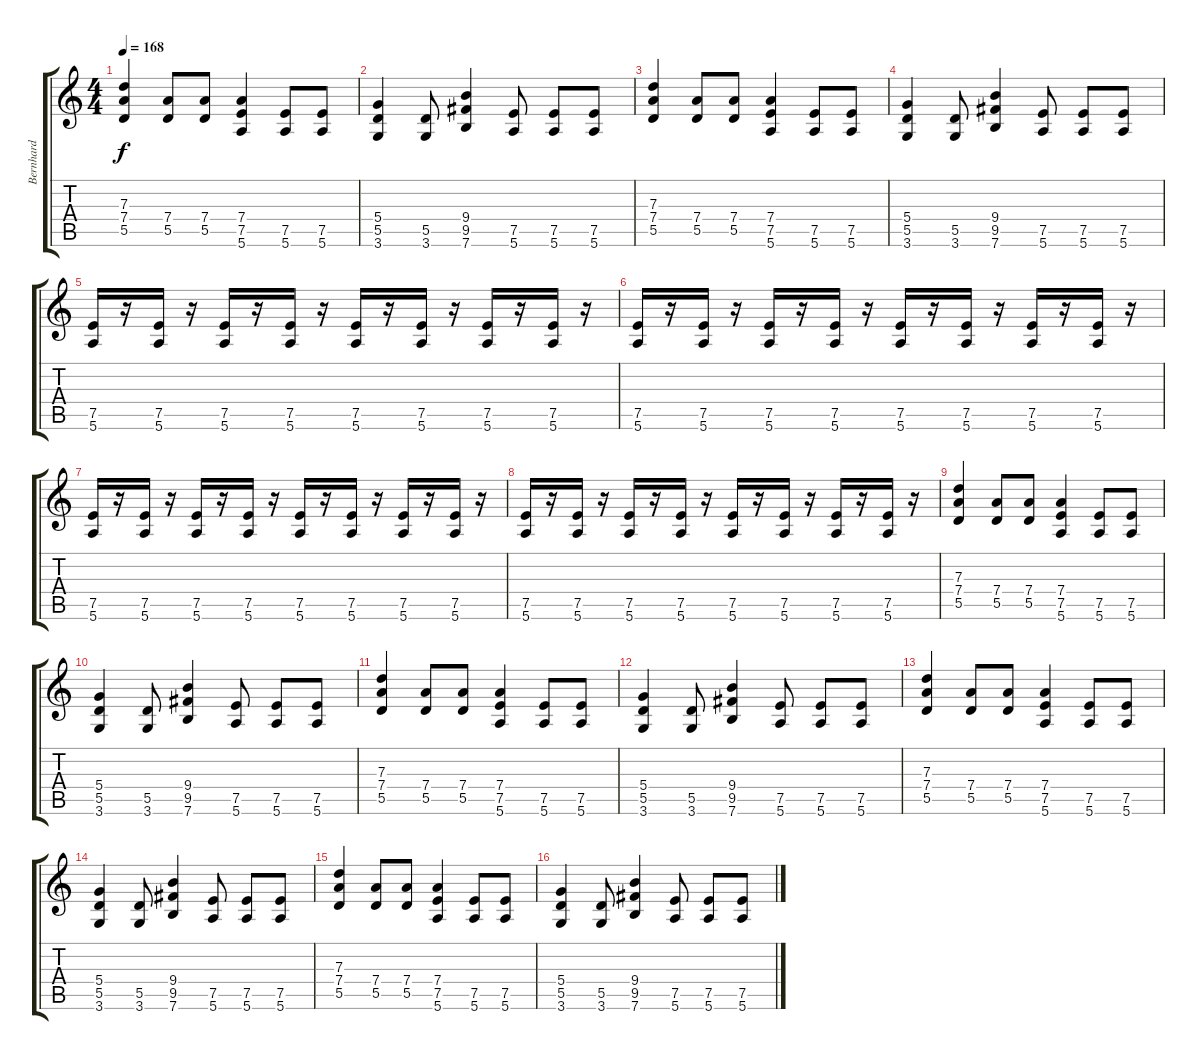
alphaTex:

\track ("Bernhard" "Bernhard") {instrument distortionguitar}
\staff {score tabs}
\tuning (E4 B3 G3 D3 A2 E2) {hide}
\ts (4 4)
\tempo 168
\clef g2
\ks c
(7.3 7.4 5.5).4{dy f} (7.4 5.5).8 (7.4 5.5).8 (7.4 7.5 5.6).4 (7.5 5.6).8 (7.5 5.6).8 |
(5.4 5.5 3.6).4 (5.5 3.6).8 (9.4 9.5 7.6).4 (7.5 5.6).8 (7.5 5.6).8 (7.5 5.6).8 |
(7.3 7.4 5.5).4 (7.4 5.5).8 (7.4 5.5).8 (7.4 7.5 5.6).4 (7.5 5.6).8 (7.5 5.6).8 |
(5.4 5.5 3.6).4 (5.5 3.6).8 (9.4 9.5 7.6).4 (7.5 5.6).8 (7.5 5.6).8 (7.5 5.6).8 |
(7.5 5.6).16 r.16 (7.5 5.6).16 r.16 (7.5 5.6).16 r.16 (7.5 5.6).16 r.16 (7.5 5.6).16 r.16 (7.5 5.6).16 r.16 (7.5 5.6).16 r.16 (7.5 5.6).16 r.16 |
(7.5 5.6).16 r.16 (7.5 5.6).16 r.16 (7.5 5.6).16 r.16 (7.5 5.6).16 r.16 (7.5 5.6).16 r.16 (7.5 5.6).16 r.16 (7.5 5.6).16 r.16 (7.5 5.6).16 r.16 |
(7.5 5.6).16 r.16 (7.5 5.6).16 r.16 (7.5 5.6).16 r.16 (7.5 5.6).16 r.16 (7.5 5.6).16 r.16 (7.5 5.6).16 r.16 (7.5 5.6).16 r.16 (7.5 5.6).16 r.16 |
(7.5 5.6).16 r.16 (7.5 5.6).16 r.16 (7.5 5.6).16 r.16 (7.5 5.6).16 r.16 (7.5 5.6).16 r.16 (7.5 5.6).16 r.16 (7.5 5.6).16 r.16 (7.5 5.6).16 r.16 |
(7.3 7.4 5.5).4 (7.4 5.5).8 (7.4 5.5).8 (7.4 7.5 5.6).4 (7.5 5.6).8 (7.5 5.6).8 |
(5.4 5.5 3.6).4 (5.5 3.6).8 (9.4 9.5 7.6).4 (7.5 5.6).8 (7.5 5.6).8 (7.5 5.6).8 |
(7.3 7.4 5.5).4 (7.4 5.5).8 (7.4 5.5).8 (7.4 7.5 5.6).4 (7.5 5.6).8 (7.5 5.6).8 |
(5.4 5.5 3.6).4 (5.5 3.6).8 (9.4 9.5 7.6).4 (7.5 5.6).8 (7.5 5.6).8 (7.5 5.6).8 |
(7.3 7.4 5.5).4 (7.4 5.5).8 (7.4 5.5).8 (7.4 7.5 5.6).4 (7.5 5.6).8 (7.5 5.6).8 |
(5.4 5.5 3.6).4 (5.5 3.6).8 (9.4 9.5 7.6).4 (7.5 5.6).8 (7.5 5.6).8 (7.5 5.6).8 |
(7.3 7.4 5.5).4 (7.4 5.5).8 (7.4 5.5).8 (7.4 7.5 5.6).4 (7.5 5.6).8 (7.5 5.6).8 |
(5.4 5.5 3.6).4 (5.5 3.6).8 (9.4 9.5 7.6).4 (7.5 5.6).8 (7.5 5.6).8 (7.5 5.6).8
